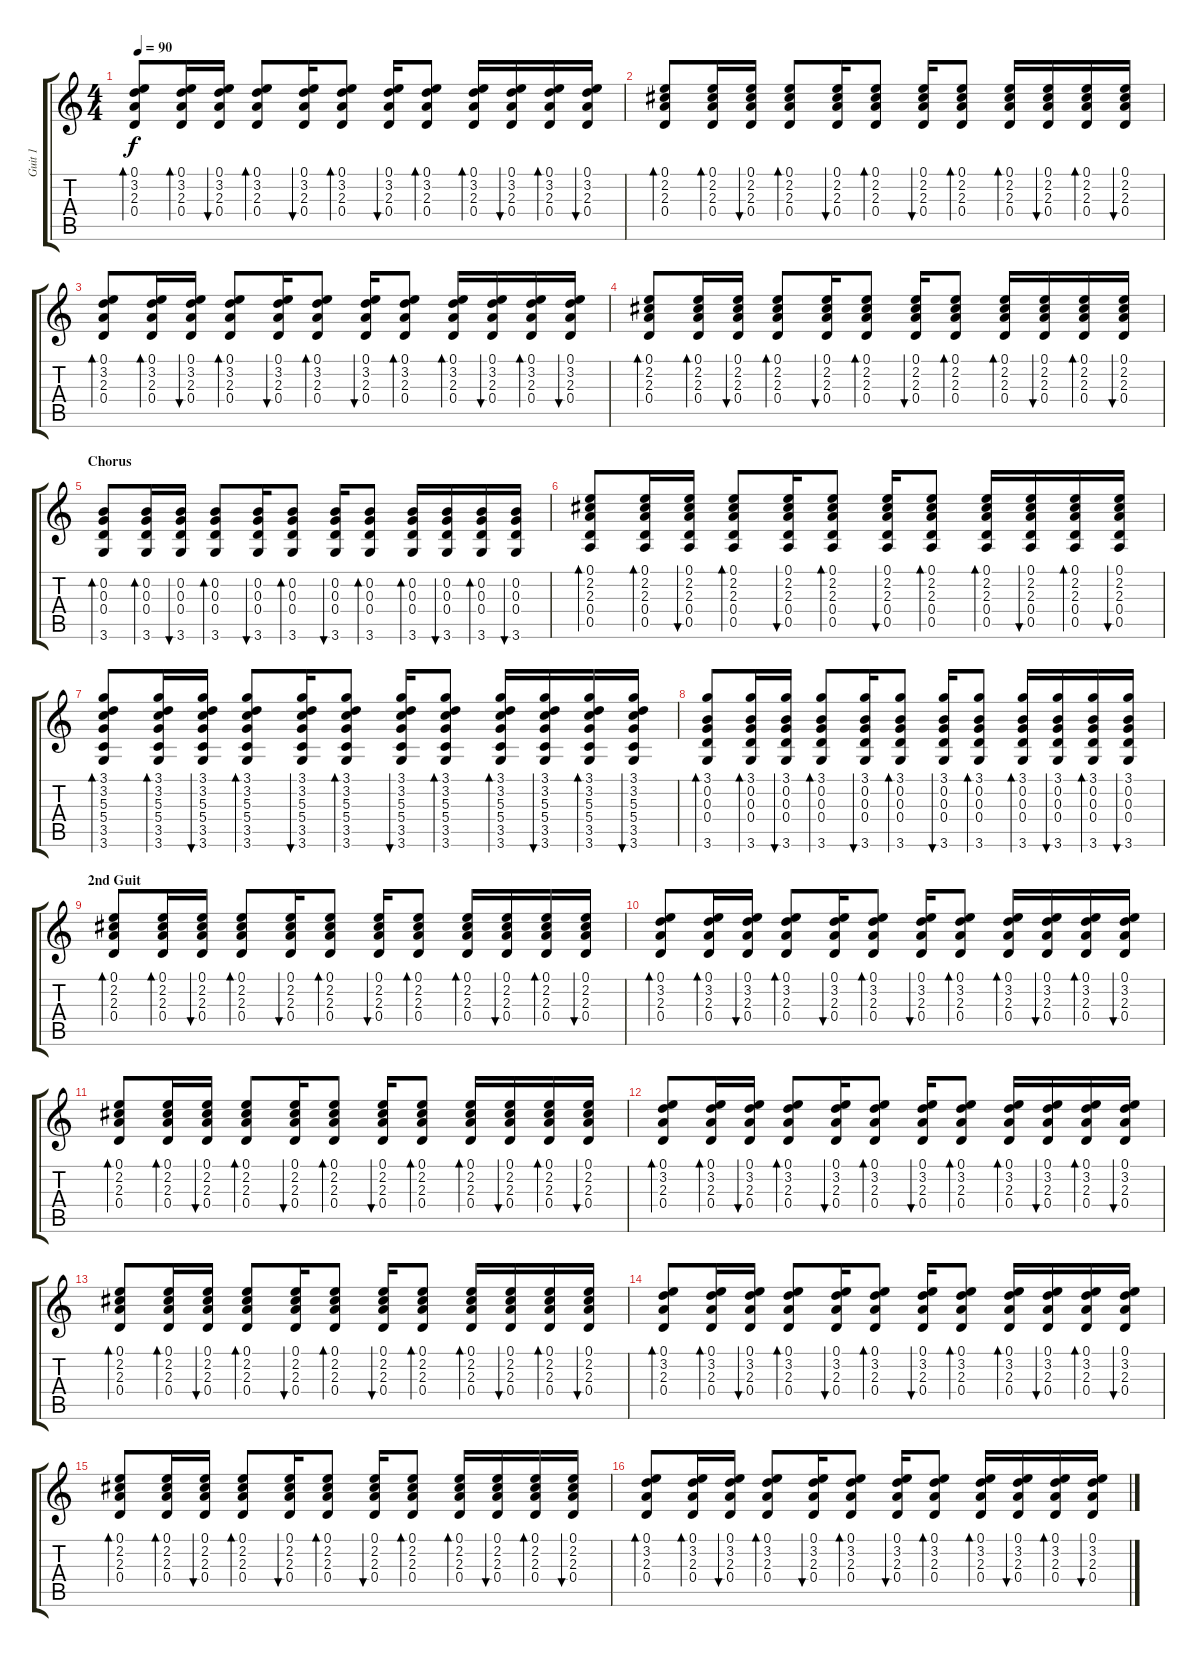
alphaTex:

\track ("Guit 1" "Guit 1") {instrument acousticguitarsteel}
\staff {score tabs}
\tuning (E4 B3 G3 D3 A2 E2) {hide}
\ts (4 4)
\section ("" "")
\tempo 90
\clef g2
\ks c
(0.1 3.2 2.3 0.4).8{bd 30 dy f} (0.1 3.2 2.3 0.4).16{bd 30} (0.1 3.2 2.3 0.4).16{bu 30} (0.1 3.2 2.3 0.4).8{bd 30} (0.1 3.2 2.3 0.4).16{bu 30} (0.1 3.2 2.3 0.4).8{bd 30} (0.1 3.2 2.3 0.4).16{bu 30} (0.1 3.2 2.3 0.4).8{bd 30} (0.1 3.2 2.3 0.4).16{bd 30} (0.1 3.2 2.3 0.4).16{bu 30} (0.1 3.2 2.3 0.4).16{bd 30} (0.1 3.2 2.3 0.4).16{bu 30} |
(0.1 2.2 2.3 0.4).8{bd 30} (0.1 2.2 2.3 0.4).16{bd 30} (0.1 2.2 2.3 0.4).16{bu 30} (0.1 2.2 2.3 0.4).8{bd 30} (0.1 2.2 2.3 0.4).16{bu 30} (0.1 2.2 2.3 0.4).8{bd 30} (0.1 2.2 2.3 0.4).16{bu 30} (0.1 2.2 2.3 0.4).8{bd 30} (0.1 2.2 2.3 0.4).16{bd 30} (0.1 2.2 2.3 0.4).16{bu 30} (0.1 2.2 2.3 0.4).16{bd 30} (0.1 2.2 2.3 0.4).16{bu 30} |
(0.1 3.2 2.3 0.4).8{bd 30} (0.1 3.2 2.3 0.4).16{bd 30} (0.1 3.2 2.3 0.4).16{bu 30} (0.1 3.2 2.3 0.4).8{bd 30} (0.1 3.2 2.3 0.4).16{bu 30} (0.1 3.2 2.3 0.4).8{bd 30} (0.1 3.2 2.3 0.4).16{bu 30} (0.1 3.2 2.3 0.4).8{bd 30} (0.1 3.2 2.3 0.4).16{bd 30} (0.1 3.2 2.3 0.4).16{bu 30} (0.1 3.2 2.3 0.4).16{bd 30} (0.1 3.2 2.3 0.4).16{bu 30} |
(0.1 2.2 2.3 0.4).8{bd 30} (0.1 2.2 2.3 0.4).16{bd 30} (0.1 2.2 2.3 0.4).16{bu 30} (0.1 2.2 2.3 0.4).8{bd 30} (0.1 2.2 2.3 0.4).16{bu 30} (0.1 2.2 2.3 0.4).8{bd 30} (0.1 2.2 2.3 0.4).16{bu 30} (0.1 2.2 2.3 0.4).8{bd 30} (0.1 2.2 2.3 0.4).16{bd 30} (0.1 2.2 2.3 0.4).16{bu 30} (0.1 2.2 2.3 0.4).16{bd 30} (0.1 2.2 2.3 0.4).16{bu 30} |
\section ("" "Chorus")
(0.2 0.3 0.4 3.6).8{bd 30} (0.2 0.3 0.4 3.6).16{bd 30} (0.2 0.3 0.4 3.6).16{bu 30} (0.2 0.3 0.4 3.6).8{bd 30} (0.2 0.3 0.4 3.6).16{bu 30} (0.2 0.3 0.4 3.6).8{bd 30} (0.2 0.3 0.4 3.6).16{bu 30} (0.2 0.3 0.4 3.6).8{bd 30} (0.2 0.3 0.4 3.6).16{bd 30} (0.2 0.3 0.4 3.6).16{bu 30} (0.2 0.3 0.4 3.6).16{bd 30} (0.2 0.3 0.4 3.6).16{bu 30} |
(0.1 2.2 2.3 0.4 0.5).8{bd 30} (0.1 2.2 2.3 0.4 0.5).16{bd 30} (0.1 2.2 2.3 0.4 0.5).16{bu 30} (0.1 2.2 2.3 0.4 0.5).8{bd 30} (0.1 2.2 2.3 0.4 0.5).16{bu 30} (0.1 2.2 2.3 0.4 0.5).8{bd 30} (0.1 2.2 2.3 0.4 0.5).16{bu 30} (0.1 2.2 2.3 0.4 0.5).8{bd 30} (0.1 2.2 2.3 0.4 0.5).16{bd 30} (0.1 2.2 2.3 0.4 0.5).16{bu 30} (0.1 2.2 2.3 0.4 0.5).16{bd 30} (0.1 2.2 2.3 0.4 0.5).16{bu 30} |
(3.1 3.2 5.3 5.4 3.5 3.6).8{bd 30} (3.1 3.2 5.3 5.4 3.5 3.6).16{bd 30} (3.1 3.2 5.3 5.4 3.5 3.6).16{bu 30} (3.1 3.2 5.3 5.4 3.5 3.6).8{bd 30} (3.1 3.2 5.3 5.4 3.5 3.6).16{bu 30} (3.1 3.2 5.3 5.4 3.5 3.6).8{bd 30} (3.1 3.2 5.3 5.4 3.5 3.6).16{bu 30} (3.1 3.2 5.3 5.4 3.5 3.6).8{bd 30} (3.1 3.2 5.3 5.4 3.5 3.6).16{bd 30} (3.1 3.2 5.3 5.4 3.5 3.6).16{bu 30} (3.1 3.2 5.3 5.4 3.5 3.6).16{bd 30} (3.1 3.2 5.3 5.4 3.5 3.6).16{bu 30} |
(3.1 0.2 0.3 0.4 3.6).8{bd 30} (3.1 0.2 0.3 0.4 3.6).16{bd 30} (3.1 0.2 0.3 0.4 3.6).16{bu 30} (3.1 0.2 0.3 0.4 3.6).8{bd 30} (3.1 0.2 0.3 0.4 3.6).16{bu 30} (3.1 0.2 0.3 0.4 3.6).8{bd 30} (3.1 0.2 0.3 0.4 3.6).16{bu 30} (3.1 0.2 0.3 0.4 3.6).8{bd 30} (3.1 0.2 0.3 0.4 3.6).16{bd 30} (3.1 0.2 0.3 0.4 3.6).16{bu 30} (3.1 0.2 0.3 0.4 3.6).16{bd 30} (3.1 0.2 0.3 0.4 3.6).16{bu 30} |
\section ("" "2nd Guit")
(0.1 2.2 2.3 0.4).8{bd 30 volume 15} (0.1 2.2 2.3 0.4).16{bd 30} (0.1 2.2 2.3 0.4).16{bu 30} (0.1 2.2 2.3 0.4).8{bd 30} (0.1 2.2 2.3 0.4).16{bu 30} (0.1 2.2 2.3 0.4).8{bd 30} (0.1 2.2 2.3 0.4).16{bu 30} (0.1 2.2 2.3 0.4).8{bd 30} (0.1 2.2 2.3 0.4).16{bd 30} (0.1 2.2 2.3 0.4).16{bu 30} (0.1 2.2 2.3 0.4).16{bd 30} (0.1 2.2 2.3 0.4).16{bu 30} |
(0.1 3.2 2.3 0.4).8{bd 30} (0.1 3.2 2.3 0.4).16{bd 30} (0.1 3.2 2.3 0.4).16{bu 30} (0.1 3.2 2.3 0.4).8{bd 30} (0.1 3.2 2.3 0.4).16{bu 30} (0.1 3.2 2.3 0.4).8{bd 30} (0.1 3.2 2.3 0.4).16{bu 30} (0.1 3.2 2.3 0.4).8{bd 30} (0.1 3.2 2.3 0.4).16{bd 30} (0.1 3.2 2.3 0.4).16{bu 30} (0.1 3.2 2.3 0.4).16{bd 30} (0.1 3.2 2.3 0.4).16{bu 30} |
(0.1 2.2 2.3 0.4).8{bd 30} (0.1 2.2 2.3 0.4).16{bd 30} (0.1 2.2 2.3 0.4).16{bu 30} (0.1 2.2 2.3 0.4).8{bd 30} (0.1 2.2 2.3 0.4).16{bu 30} (0.1 2.2 2.3 0.4).8{bd 30} (0.1 2.2 2.3 0.4).16{bu 30} (0.1 2.2 2.3 0.4).8{bd 30} (0.1 2.2 2.3 0.4).16{bd 30} (0.1 2.2 2.3 0.4).16{bu 30} (0.1 2.2 2.3 0.4).16{bd 30} (0.1 2.2 2.3 0.4).16{bu 30} |
(0.1 3.2 2.3 0.4).8{bd 30} (0.1 3.2 2.3 0.4).16{bd 30} (0.1 3.2 2.3 0.4).16{bu 30} (0.1 3.2 2.3 0.4).8{bd 30} (0.1 3.2 2.3 0.4).16{bu 30} (0.1 3.2 2.3 0.4).8{bd 30} (0.1 3.2 2.3 0.4).16{bu 30} (0.1 3.2 2.3 0.4).8{bd 30} (0.1 3.2 2.3 0.4).16{bd 30} (0.1 3.2 2.3 0.4).16{bu 30} (0.1 3.2 2.3 0.4).16{bd 30} (0.1 3.2 2.3 0.4).16{bu 30} |
(0.1 2.2 2.3 0.4).8{bd 30} (0.1 2.2 2.3 0.4).16{bd 30} (0.1 2.2 2.3 0.4).16{bu 30} (0.1 2.2 2.3 0.4).8{bd 30} (0.1 2.2 2.3 0.4).16{bu 30} (0.1 2.2 2.3 0.4).8{bd 30} (0.1 2.2 2.3 0.4).16{bu 30} (0.1 2.2 2.3 0.4).8{bd 30} (0.1 2.2 2.3 0.4).16{bd 30} (0.1 2.2 2.3 0.4).16{bu 30} (0.1 2.2 2.3 0.4).16{bd 30} (0.1 2.2 2.3 0.4).16{bu 30} |
(0.1 3.2 2.3 0.4).8{bd 30} (0.1 3.2 2.3 0.4).16{bd 30} (0.1 3.2 2.3 0.4).16{bu 30} (0.1 3.2 2.3 0.4).8{bd 30} (0.1 3.2 2.3 0.4).16{bu 30} (0.1 3.2 2.3 0.4).8{bd 30} (0.1 3.2 2.3 0.4).16{bu 30} (0.1 3.2 2.3 0.4).8{bd 30} (0.1 3.2 2.3 0.4).16{bd 30} (0.1 3.2 2.3 0.4).16{bu 30} (0.1 3.2 2.3 0.4).16{bd 30} (0.1 3.2 2.3 0.4).16{bu 30} |
(0.1 2.2 2.3 0.4).8{bd 30} (0.1 2.2 2.3 0.4).16{bd 30} (0.1 2.2 2.3 0.4).16{bu 30} (0.1 2.2 2.3 0.4).8{bd 30} (0.1 2.2 2.3 0.4).16{bu 30} (0.1 2.2 2.3 0.4).8{bd 30} (0.1 2.2 2.3 0.4).16{bu 30} (0.1 2.2 2.3 0.4).8{bd 30} (0.1 2.2 2.3 0.4).16{bd 30} (0.1 2.2 2.3 0.4).16{bu 30} (0.1 2.2 2.3 0.4).16{bd 30} (0.1 2.2 2.3 0.4).16{bu 30} |
(0.1 3.2 2.3 0.4).8{bd 30} (0.1 3.2 2.3 0.4).16{bd 30} (0.1 3.2 2.3 0.4).16{bu 30} (0.1 3.2 2.3 0.4).8{bd 30} (0.1 3.2 2.3 0.4).16{bu 30} (0.1 3.2 2.3 0.4).8{bd 30} (0.1 3.2 2.3 0.4).16{bu 30} (0.1 3.2 2.3 0.4).8{bd 30} (0.1 3.2 2.3 0.4).16{bd 30} (0.1 3.2 2.3 0.4).16{bu 30} (0.1 3.2 2.3 0.4).16{bd 30} (0.1 3.2 2.3 0.4).16{bu 30}
